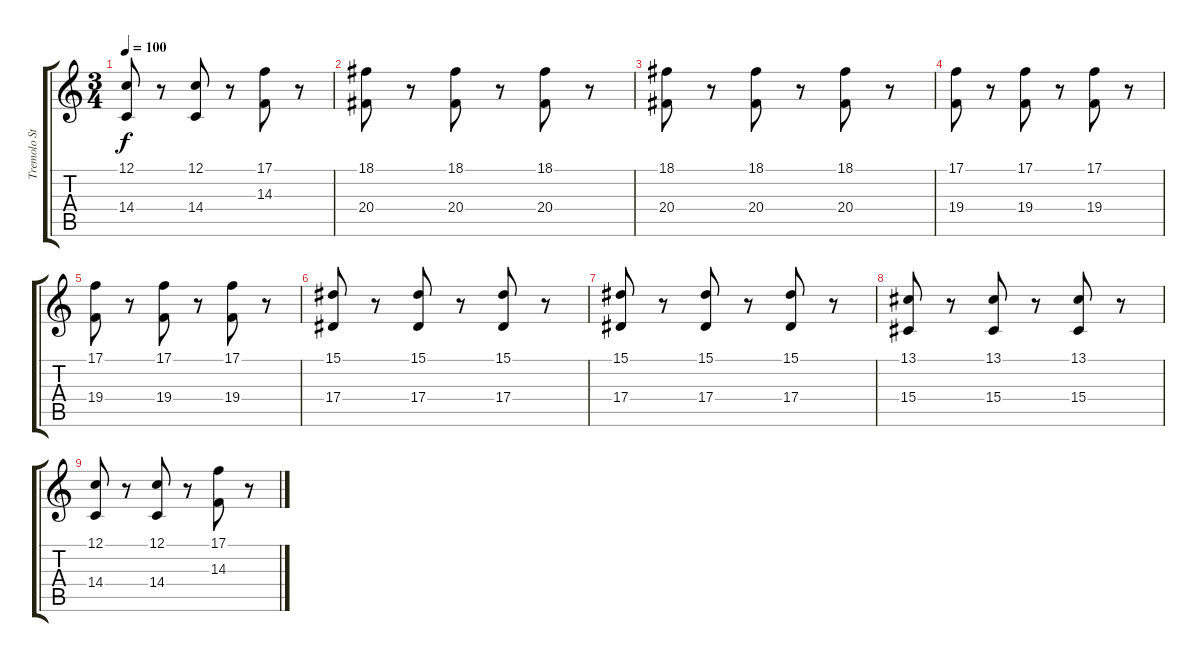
\track ("Tremolo Strings" "Tremolo St") {instrument tremolostrings}
\staff {score tabs}
\tuning (C4 G3 Eb3 Bb2 F2 C2) {hide}
\ts (3 4)
\tempo 100
\clef g2
\ks c
(12.1 14.4).8{dy f} r.8 (12.1 14.4).8 r.8 (17.1 14.3).8 r.8 |
(18.1 20.4).8 r.8 (18.1 20.4).8 r.8 (18.1 20.4).8 r.8 |
(18.1 20.4).8 r.8 (18.1 20.4).8 r.8 (18.1 20.4).8 r.8 |
(17.1 19.4).8 r.8 (17.1 19.4).8 r.8 (17.1 19.4).8 r.8 |
(17.1 19.4).8 r.8 (17.1 19.4).8 r.8 (17.1 19.4).8 r.8 |
(15.1 17.4).8 r.8 (15.1 17.4).8 r.8 (15.1 17.4).8 r.8 |
(15.1 17.4).8 r.8 (15.1 17.4).8 r.8 (15.1 17.4).8 r.8 |
(13.1 15.4).8 r.8 (13.1 15.4).8 r.8 (13.1 15.4).8 r.8 |
(12.1 14.4).8 r.8 (12.1 14.4).8 r.8 (17.1 14.3).8 r.8
